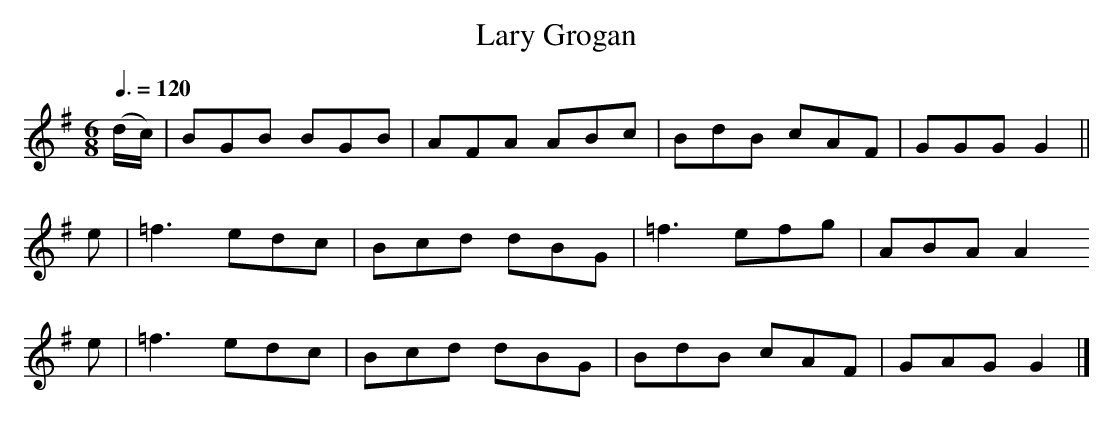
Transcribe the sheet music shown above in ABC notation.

X:1
T:Lary Grogan
M:6/8
L:1/8
Q:3/8=120
K:G
(d/c/) | BGB BGB | AFA ABc | BdB cAF | GGG G2 ||
 e | =f3 edc | Bcd dBG | =f3 efg | ABA A2
 e | =f3 edc | Bcd dBG | BdB cAF | GAG G2 |]
